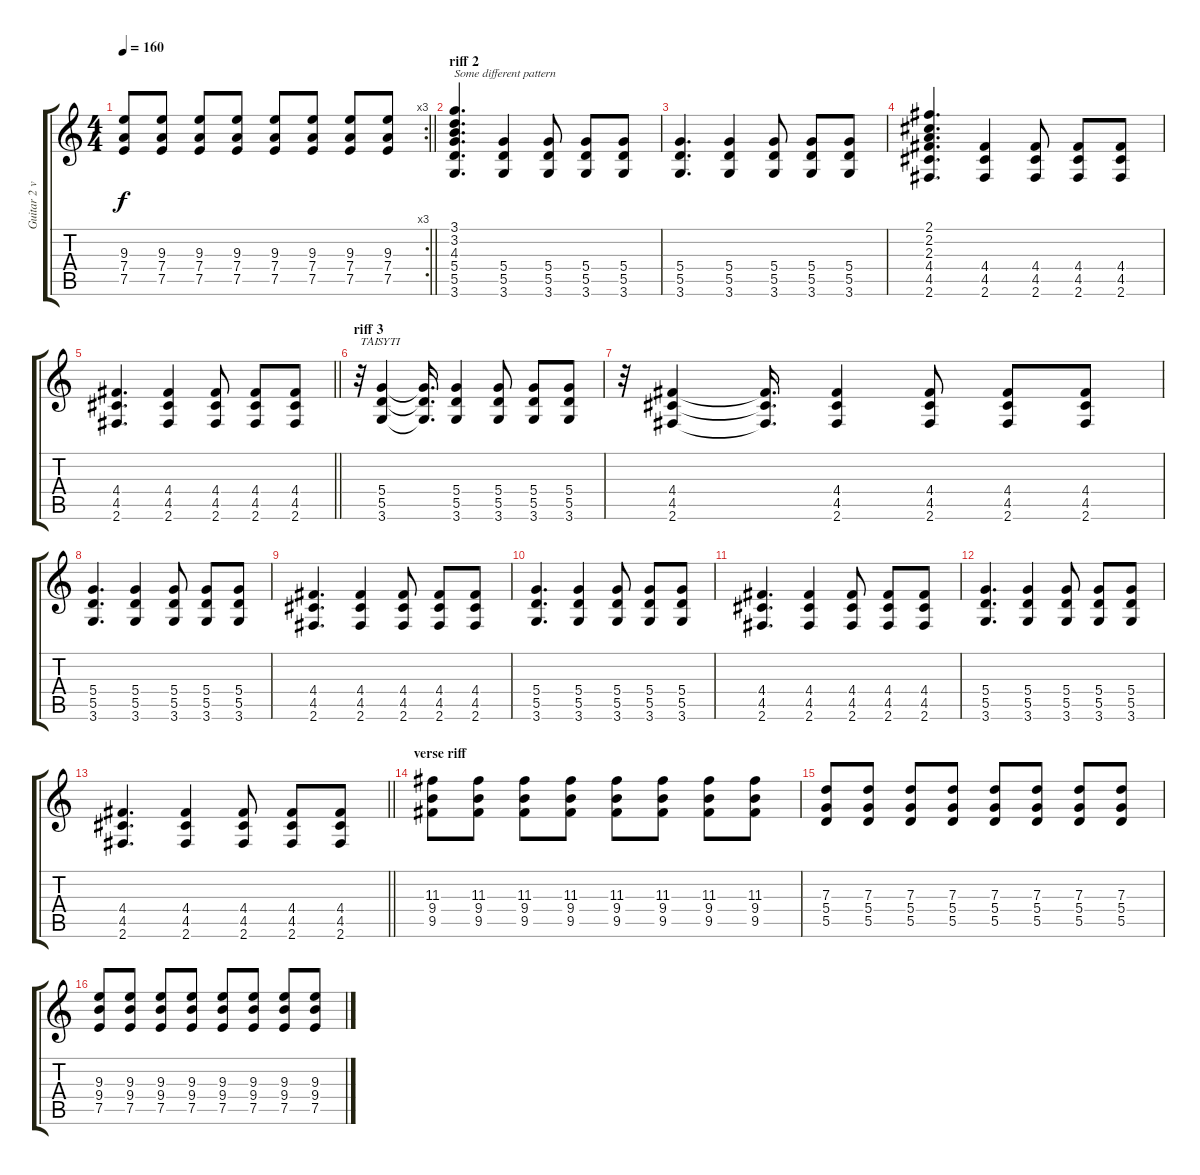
\track ("Guitar 2 var" "Guitar 2 v") {mute instrument electricguitarclean}
\staff {score tabs}
\tuning (E4 B3 G3 D3 A2 E2) {hide}
\rc 3
\ts (4 4)
\tempo 160
\clef g2
\barLineRight lightlight
\ks c
(9.3 7.4 7.5).8{dy f} (9.3 7.4 7.5).8 (9.3 7.4 7.5).8 (9.3 7.4 7.5).8 (9.3 7.4 7.5).8 (9.3 7.4 7.5).8 (9.3 7.4 7.5).8 (9.3 7.4 7.5).8 |
\section ("" "riff 2")
(3.1 3.2 4.3 5.4 5.5 3.6).4{d txt "Some different pattern"} (5.4 5.5 3.6).4 (5.4 5.5 3.6).8 (5.4 5.5 3.6).8 (5.4 5.5 3.6).8 |
(5.4 5.5 3.6).4{d} (5.4 5.5 3.6).4 (5.4 5.5 3.6).8 (5.4 5.5 3.6).8 (5.4 5.5 3.6).8 |
(2.1 2.2 2.3 4.4 4.5 2.6).4{d} (4.4 4.5 2.6).4 (4.4 4.5 2.6).8 (4.4 4.5 2.6).8 (4.4 4.5 2.6).8 |
\barLineRight lightlight
(4.4 4.5 2.6).4{d} (4.4 4.5 2.6).4 (4.4 4.5 2.6).8 (4.4 4.5 2.6).8 (4.4 4.5 2.6).8 |
\section ("" "riff 3")
r.32{txt "TAISYTI"} (5.4 5.5 3.6).4 (5.4{t} 5.5{t} 3.6{t}).16{d} (5.4 5.5 3.6).4 (5.4 5.5 3.6).8 (5.4 5.5 3.6).8 (5.4 5.5 3.6).8 |
r.32 (4.4 4.5 2.6).4 (4.4{t} 4.5{t} 2.6{t}).16{d} (4.4 4.5 2.6).4 (4.4 4.5 2.6).8 (4.4 4.5 2.6).8 (4.4 4.5 2.6).8 |
(5.4 5.5 3.6).4{d} (5.4 5.5 3.6).4 (5.4 5.5 3.6).8 (5.4 5.5 3.6).8 (5.4 5.5 3.6).8 |
(4.4 4.5 2.6).4{d} (4.4 4.5 2.6).4 (4.4 4.5 2.6).8 (4.4 4.5 2.6).8 (4.4 4.5 2.6).8 |
(5.4 5.5 3.6).4{d} (5.4 5.5 3.6).4 (5.4 5.5 3.6).8 (5.4 5.5 3.6).8 (5.4 5.5 3.6).8 |
(4.4 4.5 2.6).4{d} (4.4 4.5 2.6).4 (4.4 4.5 2.6).8 (4.4 4.5 2.6).8 (4.4 4.5 2.6).8 |
(5.4 5.5 3.6).4{d} (5.4 5.5 3.6).4 (5.4 5.5 3.6).8 (5.4 5.5 3.6).8 (5.4 5.5 3.6).8 |
\barLineRight lightlight
(4.4 4.5 2.6).4{d} (4.4 4.5 2.6).4 (4.4 4.5 2.6).8 (4.4 4.5 2.6).8 (4.4 4.5 2.6).8 |
\section ("" "verse riff")
(11.3 9.4 9.5).8 (11.3 9.4 9.5).8 (11.3 9.4 9.5).8 (11.3 9.4 9.5).8 (11.3 9.4 9.5).8 (11.3 9.4 9.5).8 (11.3 9.4 9.5).8 (11.3 9.4 9.5).8 |
(7.3 5.4 5.5).8 (7.3 5.4 5.5).8 (7.3 5.4 5.5).8 (7.3 5.4 5.5).8 (7.3 5.4 5.5).8 (7.3 5.4 5.5).8 (7.3 5.4 5.5).8 (7.3 5.4 5.5).8 |
(9.3 9.4 7.5).8 (9.3 9.4 7.5).8 (9.3 9.4 7.5).8 (9.3 9.4 7.5).8 (9.3 9.4 7.5).8 (9.3 9.4 7.5).8 (9.3 9.4 7.5).8 (9.3 9.4 7.5).8
